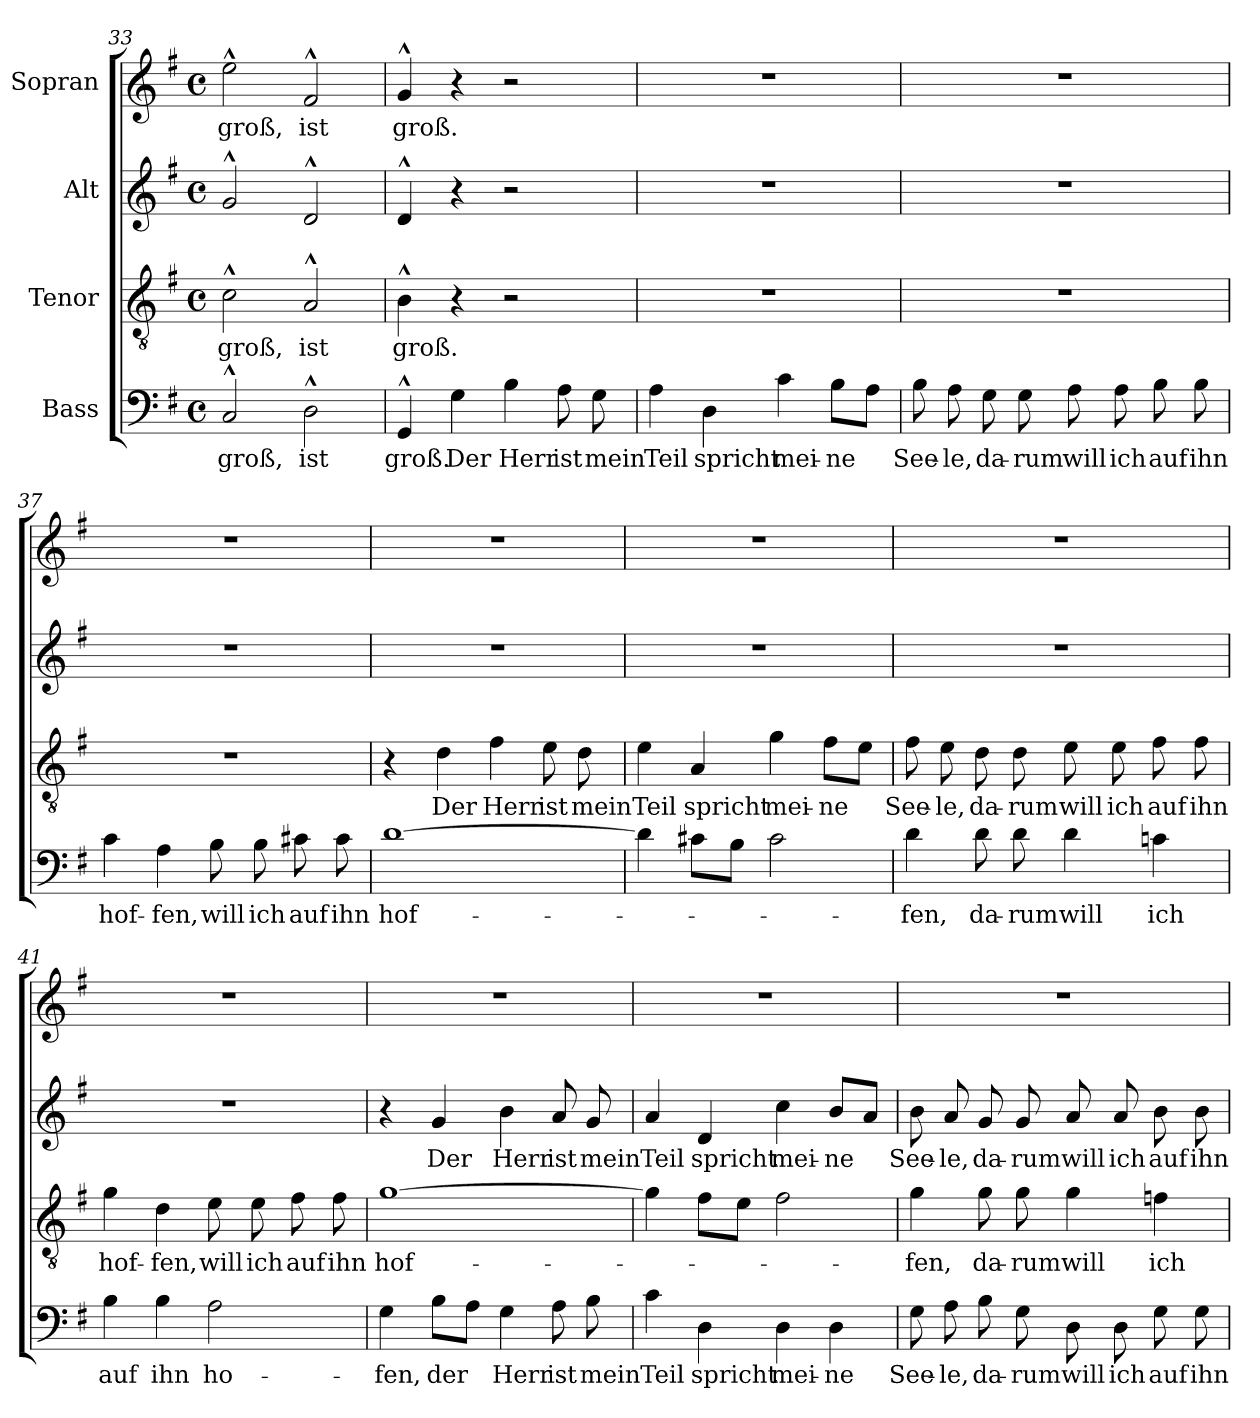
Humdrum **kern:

**kern	**text	**kern	**text	**kern	**text	**kern	**text
*part4	*part4	*part3	*part3	*part2	*part2	*part1	*part1
*staff4	*staff4	*staff3	*staff3	*staff2	*staff2	*staff1	*staff1
*I"Bass	*	*I"Tenor	*	*I"Alt	*	*I"Sopran	*
*clefF4	*	*clefGv2	*	*clefG2	*	*clefG2	*
*k[f#]	*	*k[f#]	*	*k[f#]	*	*k[f#]	*
*G:	*	*G:	*	*G:	*	*G:	*
*M4/4	*	*M4/4	*	*M4/4	*	*M4/4	*
*met(c)	*	*met(c)	*	*met(c)	*	*met(c)	*
=33	=33	=33	=33	=33	=33	=33	=33
2C^^/	groß,	2c^^\	groß,	2g^^/	.	2ee^^\	groß,
2D^^\	ist	2A^^/	ist	2d^^/	.	2f#^^/	ist
!!LO:PB:g=z
=34	=34	=34	=34	=34	=34	=34	=34
4GG^^/	groß.	4B^^\	groß.	4d^^/	.	4g^^/	groß.
4G\	Der	4r	.	4r	.	4r	.
4B\	Herr	2r	.	2r	.	2r	.
8A\	ist	.	.	.	.	.	.
8G\	mein	.	.	.	.	.	.
=35	=35	=35	=35	=35	=35	=35	=35
4A\	Teil	1r	.	1r	.	1r	.
4D\	spricht	.	.	.	.	.	.
4c\	mei-	.	.	.	.	.	.
8B\L	-ne	.	.	.	.	.	.
8A\J	.	.	.	.	.	.	.
=36	=36	=36	=36	=36	=36	=36	=36
8B\	See-	1r	.	1r	.	1r	.
8A\	-le,	.	.	.	.	.	.
8G\	da-	.	.	.	.	.	.
8G\	-rum	.	.	.	.	.	.
8A\	will	.	.	.	.	.	.
8A\	ich	.	.	.	.	.	.
8B\	auf	.	.	.	.	.	.
8B\	ihn	.	.	.	.	.	.
=37	=37	=37	=37	=37	=37	=37	=37
4c\	hof-	1r	.	1r	.	1r	.
4A\	-fen,	.	.	.	.	.	.
8B\	will	.	.	.	.	.	.
8B\	ich	.	.	.	.	.	.
8c#X\	auf	.	.	.	.	.	.
8c#\	ihn	.	.	.	.	.	.
!!LO:LB:g=z
=38	=38	=38	=38	=38	=38	=38	=38
[1d	hof-	4r	.	1r	.	1r	.
.	.	4d\	Der	.	.	.	.
.	.	4f#\	Herr	.	.	.	.
.	.	8e\	ist	.	.	.	.
.	.	8d\	mein	.	.	.	.
=39	=39	=39	=39	=39	=39	=39	=39
4d\]	.	4e\	Teil	1r	.	1r	.
8c#X\L	.	4A/	spricht	.	.	.	.
8B\J	.	.	.	.	.	.	.
2c#\	.	4g\	mei-	.	.	.	.
.	.	8f#\L	-ne	.	.	.	.
.	.	8e\J	.	.	.	.	.
=40	=40	=40	=40	=40	=40	=40	=40
4d\	-fen,	8f#\	See-	1r	.	1r	.
.	.	8e\	-le,	.	.	.	.
8d\	da-	8d\	da-	.	.	.	.
8d\	-rum	8d\	-rum	.	.	.	.
4d\	will	8e\	will	.	.	.	.
.	.	8e\	ich	.	.	.	.
4cn\	ich	8f#\	auf	.	.	.	.
.	.	8f#\	ihn	.	.	.	.
=41	=41	=41	=41	=41	=41	=41	=41
4B\	auf	4g\	hof-	1r	.	1r	.
4B\	ihn	4d\	-fen,	.	.	.	.
2A\	ho-	8e\	will	.	.	.	.
.	.	8e\	ich	.	.	.	.
.	.	8f#\	auf	.	.	.	.
.	.	8f#\	ihn	.	.	.	.
!!LO:LB:g=z
=42	=42	=42	=42	=42	=42	=42	=42
4G\	-fen,	[1g	hof-	4r	.	1r	.
8B\L	der	.	.	4g/	Der	.	.
8A\J	.	.	.	.	.	.	.
4G\	Herr	.	.	4b\	Herr	.	.
8A\	ist	.	.	8a/	ist	.	.
8B\	mein	.	.	8g/	mein	.	.
=43	=43	=43	=43	=43	=43	=43	=43
4c\	Teil	4g\]	.	4a/	Teil	1r	.
4D\	spricht	8f#\L	.	4d/	spricht	.	.
.	.	8e\J	.	.	.	.	.
4D\	mei-	2f#\	.	4cc\	mei-	.	.
4D\	-ne	.	.	8b/L	-ne	.	.
.	.	.	.	8a/J	.	.	.
=44	=44	=44	=44	=44	=44	=44	=44
8G\	See-	4g\	-fen,	8b\	See-	1r	.
8A\	-le,	.	.	8a/	-le,	.	.
8B\	da-	8g\	da-	8g/	da-	.	.
8G\	-rum	8g\	-rum	8g/	-rum	.	.
8D\	will	4g\	will	8a/	will	.	.
8D\	ich	.	.	8a/	ich	.	.
8G\	auf	4fn\	ich	8b\	auf	.	.
8G\	ihn	.	.	8b\	ihn	.	.
=	=	=	=	=	=	=	=
*-	*-	*-	*-	*-	*-	*-	*-
